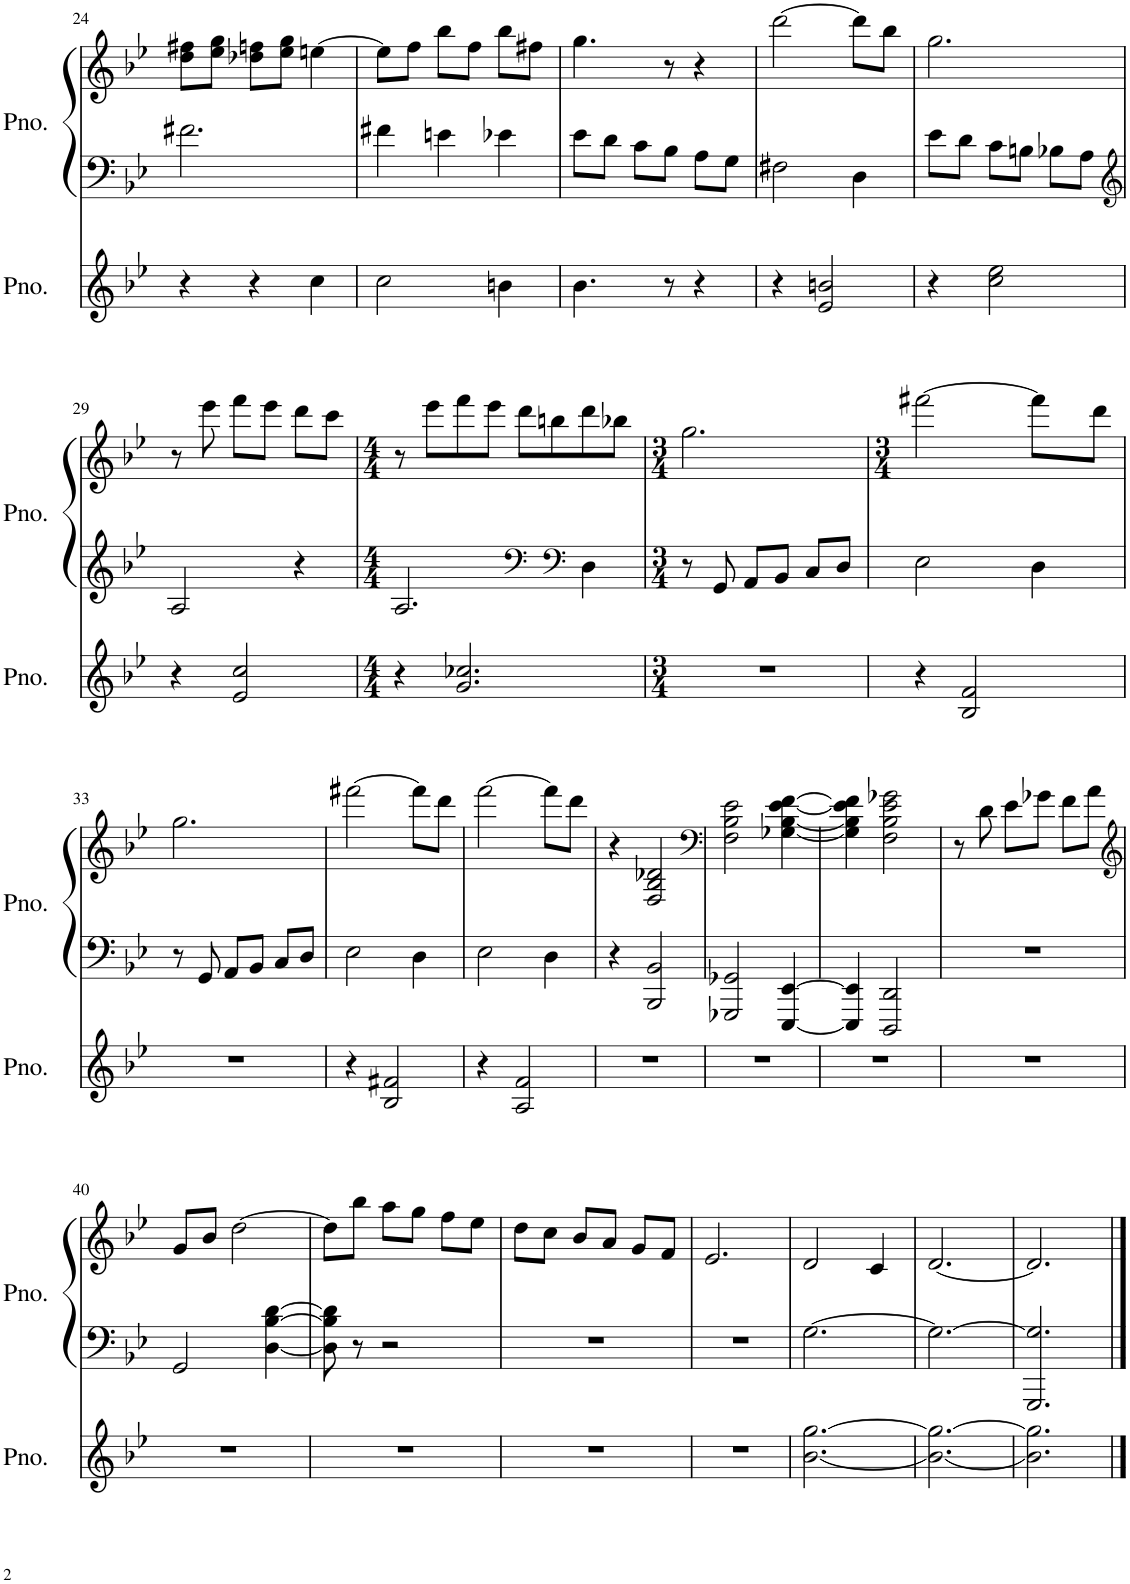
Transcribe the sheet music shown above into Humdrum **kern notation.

**kern	**kern	**kern
*part2	*part1	*part1
*staff3	*staff2	*staff1
*I"Piano	*I"Piano	*
*I'Pno.	*I'Pno.	*
!!LO:PB:g=z
*clefG2	*clefF4	*clefG2
*k[b-e-]	*k[b-e-]	*k[b-e-]
*M3/4	*M3/4	*M3/4
=24	=24	=24
4r	2.f#X\	8dd\ 8ff#X\L
.	.	8ee-\ 8gg\J
4r	.	8dd-X\ 8ffn\L
.	.	8ee-\ 8gg\J
4cc\	.	[4een\
=25	=25	=25
2cc\	4f#X\	8ee\L]
.	.	8ff\J
.	4en\	8bb-\L
.	.	8ff\J
4bn\	4e-X\	8bb-\L
.	.	8ff#X\J
=26	=26	=26
4.b-\	8e-\L	4.gg\
.	8d\J	.
.	8c\L	.
8r	8B-\J	8r
4r	8A\L	4r
.	8G\J	.
=27	=27	=27
4r	2F#X\	[2ddd\
2e-/ 2bn/	.	.
.	4D\	8ddd\L]
.	.	8bb-\J
=28	=28	=28
4r	8e-\L	2.gg\
.	8d\J	.
2cc\ 2ee-\	8c\L	.
.	8Bn\J	.
.	8B-X\L	.
.	8A\J	.
!!LO:LB:g=z
=29	=29	=29
*	*clefG2	*
4r	2A/	8r
.	.	8eee-\
2e-/ 2cc/	.	8fff\L
.	.	8eee-\J
.	4r	8ddd\L
.	.	8ccc\J
=30	=30	=30
*M4/4	*M4/4	*M4/4
4r	2.A/	8r
.	.	8eee-\L
2.g/ 2.cc-X/	.	8fff\
.	.	8eee-\J
.	.	8ddd\L
*	*clefF4	*
.	.	8bbn\
*	*clefF4	*
.	4D\	8ddd\
.	.	8bb-X\J
=31	=31	=31
*M3/4	*M3/4	*M3/4
2.r	8r	2.gg\
.	8GG/	.
.	8AA/L	.
.	8BB-/J	.
.	8C/L	.
.	8D/J	.
=32	=32	=32
*	*	*M3/4
4r	2E-\	[2fff#X\
2B-/ 2f/	.	.
.	4D\	8fff#\L]
.	.	8ddd\J
!!LO:LB:g=z
=33	=33	=33
2.r	8r	2.gg\
.	8GG/	.
.	8AA/L	.
.	8BB-/J	.
.	8C/L	.
.	8D/J	.
=34	=34	=34
4r	2E-\	[2fff#X\
2B-/ 2f#X/	.	.
.	4D\	8fff#\L]
.	.	8ddd\J
=35	=35	=35
4r	2E-\	[2fff\
2A/ 2f/	.	.
.	4D\	8fff\L]
.	.	8ddd\J
=36	=36	=36
2.r	4r	4r
.	2BBB-/ 2BB-/	2F/ 2B-/ 2d-X/
=37	=37	=37
*	*	*clefF4
2.r	2GGG-X/ 2GG-X/	2F\ 2B-\ 2e-\
.	[4EEE-/ [4EE-/	[4G-X\ [4B-\ [4e-\ [4f\
=38	=38	=38
2.r	4EEE-/] 4EE-/]	4G-\] 4B-\] 4e-\] 4f\]
.	2DDD/ 2DD/	2F\ 2B-\ 2e-\ 2g-X\
=39	=39	=39
2.r	2.r	8r
.	.	8d\
.	.	8e-\L
.	.	8g-X\J
.	.	8f\L
.	.	8a\J
!!LO:LB:g=z
=40	=40	=40
*	*	*clefG2
2.r	2GG/	8g/L
.	.	8b-/J
.	.	[2dd\
.	[4D\ [4B-\ [4d\	.
=41	=41	=41
2.r	8D\] 8B-\] 8d\]	8dd\L]
.	8r	8bb-\J
.	2r	8aa\L
.	.	8gg\J
.	.	8ff\L
.	.	8ee-\J
=42	=42	=42
2.r	2.r	8dd\L
.	.	8cc\J
.	.	8b-/L
.	.	8a/J
.	.	8g/L
.	.	8f/J
=43	=43	=43
2.r	2.r	2.e-/
=44	=44	=44
[2.b-\ [2.gg\	[2.G\	2d/
.	.	4c/
=45	=45	=45
2.b-\_ 2.gg\_	2.G\_	[2.d/
=46	=46	=46
2.b-\] 2.gg\]	2.GGG/ 2.G/]	2.d/]
==	==	==
*-	*-	*-
